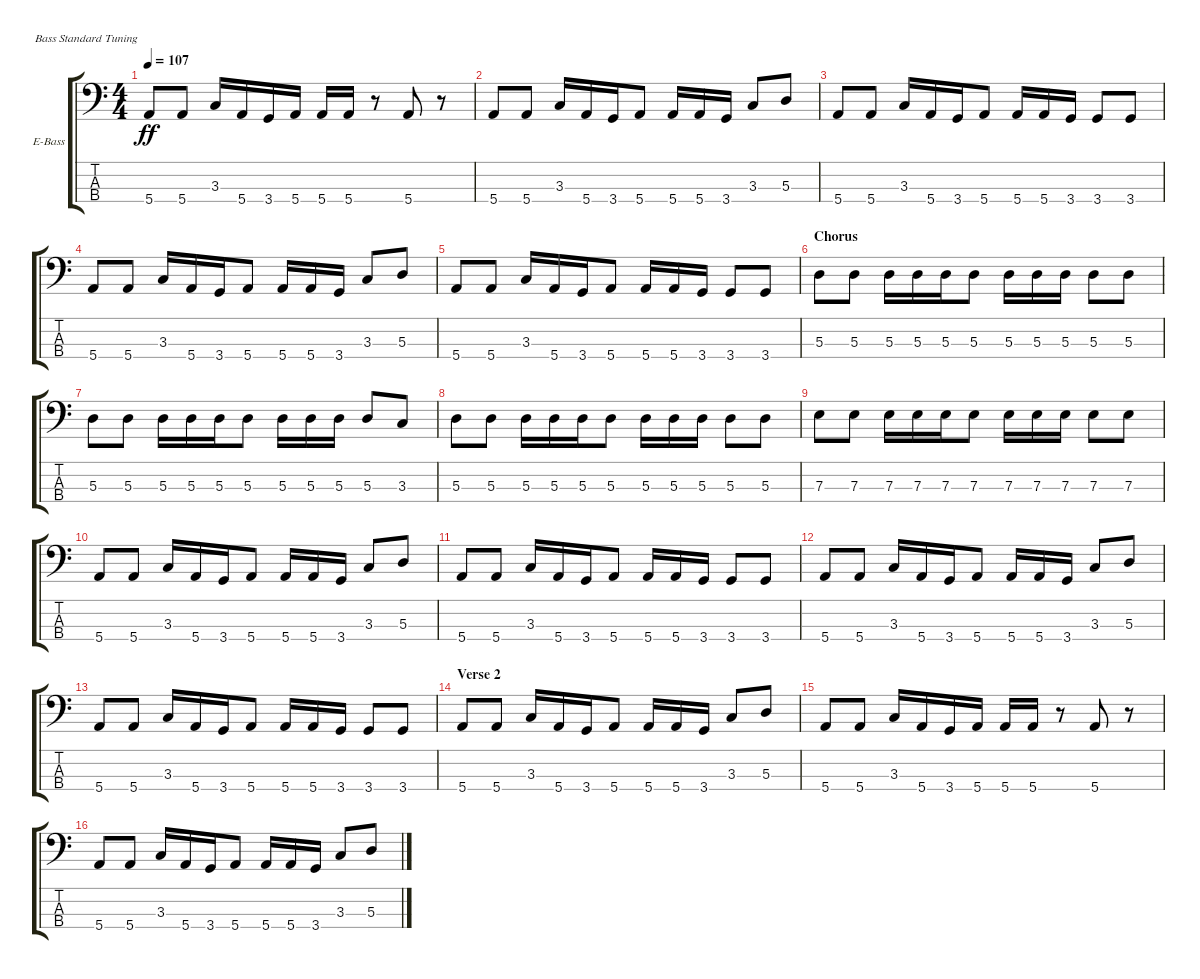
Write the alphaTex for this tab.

\bracketExtendMode groupsimilarinstruments
\firstSystemTrackNameOrientation horizontal
\otherSystemsTrackNameOrientation horizontal
\track ("Electric Bass" "E-Bass") {instrument electricbassfinger}
\staff {score tabs}
\tuning (G2 D2 A1 E1)
\ts (4 4)
\tempo 107
\clef f4
\ks c
5.4.8{dy ff} 5.4.8 3.3.16 5.4.16 3.4.16 5.4.16 5.4.16 5.4.16 r.8 5.4.8 r.8 |
5.4.8 5.4.8 3.3.16 5.4.16 3.4.16 5.4.8 5.4.16 5.4.16 3.4.16 3.3.8 5.3.8 |
5.4.8 5.4.8 3.3.16 5.4.16 3.4.16 5.4.8 5.4.16 5.4.16 3.4.16 3.4.8 3.4.8 |
5.4.8 5.4.8 3.3.16 5.4.16 3.4.16 5.4.8 5.4.16 5.4.16 3.4.16 3.3.8 5.3.8 |
5.4.8 5.4.8 3.3.16 5.4.16 3.4.16 5.4.8 5.4.16 5.4.16 3.4.16 3.4.8 3.4.8 |
\section ("" "Chorus")
5.3.8 5.3.8 5.3.16 5.3.16 5.3.16 5.3.8 5.3.16 5.3.16 5.3.16 5.3.8 5.3.8 |
5.3.8 5.3.8 5.3.16 5.3.16 5.3.16 5.3.8 5.3.16 5.3.16 5.3.16 5.3.8 3.3.8 |
5.3.8 5.3.8 5.3.16 5.3.16 5.3.16 5.3.8 5.3.16 5.3.16 5.3.16 5.3.8 5.3.8 |
7.3.8 7.3.8 7.3.16 7.3.16 7.3.16 7.3.8 7.3.16 7.3.16 7.3.16 7.3.8 7.3.8 |
5.4.8 5.4.8 3.3.16 5.4.16 3.4.16 5.4.8 5.4.16 5.4.16 3.4.16 3.3.8 5.3.8 |
5.4.8 5.4.8 3.3.16 5.4.16 3.4.16 5.4.8 5.4.16 5.4.16 3.4.16 3.4.8 3.4.8 |
5.4.8 5.4.8 3.3.16 5.4.16 3.4.16 5.4.8 5.4.16 5.4.16 3.4.16 3.3.8 5.3.8 |
5.4.8 5.4.8 3.3.16 5.4.16 3.4.16 5.4.8 5.4.16 5.4.16 3.4.16 3.4.8 3.4.8 |
\section ("" "Verse 2")
5.4.8 5.4.8 3.3.16 5.4.16 3.4.16 5.4.8 5.4.16 5.4.16 3.4.16 3.3.8 5.3.8 |
5.4.8 5.4.8 3.3.16 5.4.16 3.4.16 5.4.16 5.4.16 5.4.16 r.8 5.4.8 r.8 |
5.4.8 5.4.8 3.3.16 5.4.16 3.4.16 5.4.8 5.4.16 5.4.16 3.4.16 3.3.8 5.3.8
